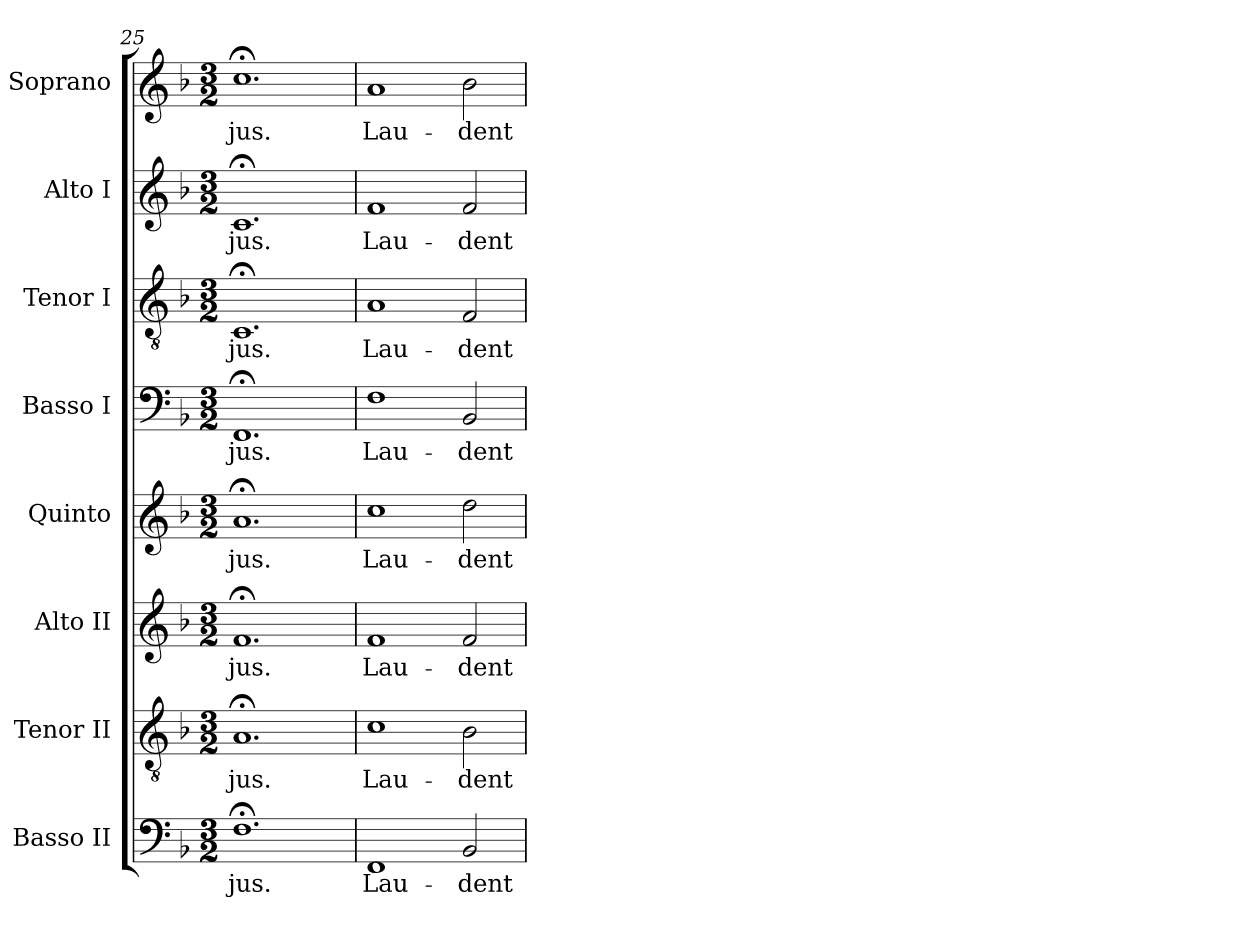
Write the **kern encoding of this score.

**kern	**text	**kern	**text	**kern	**text	**kern	**text	**kern	**text	**kern	**text	**kern	**text	**kern	**text
*part8	*part8	*part7	*part7	*part6	*part6	*part5	*part5	*part4	*part4	*part3	*part3	*part2	*part2	*part1	*part1
*staff8	*staff8	*staff7	*staff7	*staff6	*staff6	*staff5	*staff5	*staff4	*staff4	*staff3	*staff3	*staff2	*staff2	*staff1	*staff1
*I"Basso II	*	*I"Tenor II	*	*I"Alto II	*	*I"Quinto	*	*I"Basso I	*	*I"Tenor I	*	*I"Alto I	*	*I"Soprano	*
*I'B. 2	*	*I'T. 2	*	*I'A. 2	*	*I'Q.	*	*I'B. 1	*	*I'T. 1	*	*I'A. 1	*	*I'S.	*
*clefF4	*	*clefGv2	*	*clefG2	*	*clefG2	*	*clefF4	*	*clefGv2	*	*clefG2	*	*clefG2	*
*	*	*ITrd7c12	*	*	*	*	*	*	*	*ITrd7c12	*	*	*	*	*
*k[b-]	*	*k[b-]	*	*k[b-]	*	*k[b-]	*	*k[b-]	*	*k[b-]	*	*k[b-]	*	*k[b-]	*
*F:	*	*F:	*	*F:	*	*F:	*	*F:	*	*F:	*	*F:	*	*F:	*
*M3/2	*	*M3/2	*	*M3/2	*	*M3/2	*	*M3/2	*	*M3/2	*	*M3/2	*	*M3/2	*
=25	=25	=25	=25	=25	=25	=25	=25	=25	=25	=25	=25	=25	=25	=25	=25
!	!LO:LY:b:color=#000000	!	!	!	!	!	!	!	!	!	!	!	!	!	!
!	!	!	!LO:LY:b:color=#000000	!	!	!	!	!	!	!	!	!	!	!	!
!	!	!	!	!	!LO:LY:b:color=#000000	!	!	!	!	!	!	!	!	!	!
!	!	!	!	!	!	!	!LO:LY:b:color=#000000	!	!	!	!	!	!	!	!
!	!	!	!	!	!	!	!	!	!LO:LY:b:color=#000000	!	!	!	!	!	!
!	!	!	!	!	!	!	!	!	!	!	!LO:LY:b:color=#000000	!	!	!	!
!	!	!	!	!	!	!	!	!	!	!	!	!	!LO:LY:b:color=#000000	!	!
!	!	!	!	!	!	!	!	!	!	!	!	!	!	!	!LO:LY:b:color=#000000
1.F;i	-jus.	1.AA;i	-jus.	1.f;i	-jus.	1.a;i	-jus.	1.FF;i	-jus.	1.CC;i	-jus.	1.c;i	-jus.	1.cc;i	-jus.
=26	=26	=26	=26	=26	=26	=26	=26	=26	=26	=26	=26	=26	=26	=26	=26
!	!LO:LY:b:color=#000000	!	!	!	!	!	!	!	!	!	!	!	!	!	!
!	!	!	!LO:LY:b:color=#000000	!	!	!	!	!	!	!	!	!	!	!	!
!	!	!	!	!	!LO:LY:b:color=#000000	!	!	!	!	!	!	!	!	!	!
!	!	!	!	!	!	!	!LO:LY:b:color=#000000	!	!	!	!	!	!	!	!
!	!	!	!	!	!	!	!	!	!LO:LY:b:color=#000000	!	!	!	!	!	!
!	!	!	!	!	!	!	!	!	!	!	!LO:LY:b:color=#000000	!	!	!	!
!	!	!	!	!	!	!	!	!	!	!	!	!	!LO:LY:b:color=#000000	!	!
!	!	!	!	!	!	!	!	!	!	!	!	!	!	!	!LO:LY:b:color=#000000
1FFi	Lau-	1Ci	Lau-	1fi	Lau-	1cci	Lau-	1Fi	Lau-	1AAi	Lau-	1fi	Lau-	1ai	Lau-
!	!LO:LY:b:color=#000000	!	!	!	!	!	!	!	!	!	!	!	!	!	!
!	!	!	!LO:LY:b:color=#000000	!	!	!	!	!	!	!	!	!	!	!	!
!	!	!	!	!	!LO:LY:b:color=#000000	!	!	!	!	!	!	!	!	!	!
!	!	!	!	!	!	!	!LO:LY:b:color=#000000	!	!	!	!	!	!	!	!
!	!	!	!	!	!	!	!	!	!LO:LY:b:color=#000000	!	!	!	!	!	!
!	!	!	!	!	!	!	!	!	!	!	!LO:LY:b:color=#000000	!	!	!	!
!	!	!	!	!	!	!	!	!	!	!	!	!	!LO:LY:b:color=#000000	!	!
!	!	!	!	!	!	!	!	!	!	!	!	!	!	!	!LO:LY:b:color=#000000
2BB-i/	-dent	2BB-i\	-dent	2fi/	-dent	2ddi\	-dent	2BB-i/	-dent	2FFi/	-dent	2fi/	-dent	2b-i\	-dent
=	=	=	=	=	=	=	=	=	=	=	=	=	=	=	=
*-	*-	*-	*-	*-	*-	*-	*-	*-	*-	*-	*-	*-	*-	*-	*-
